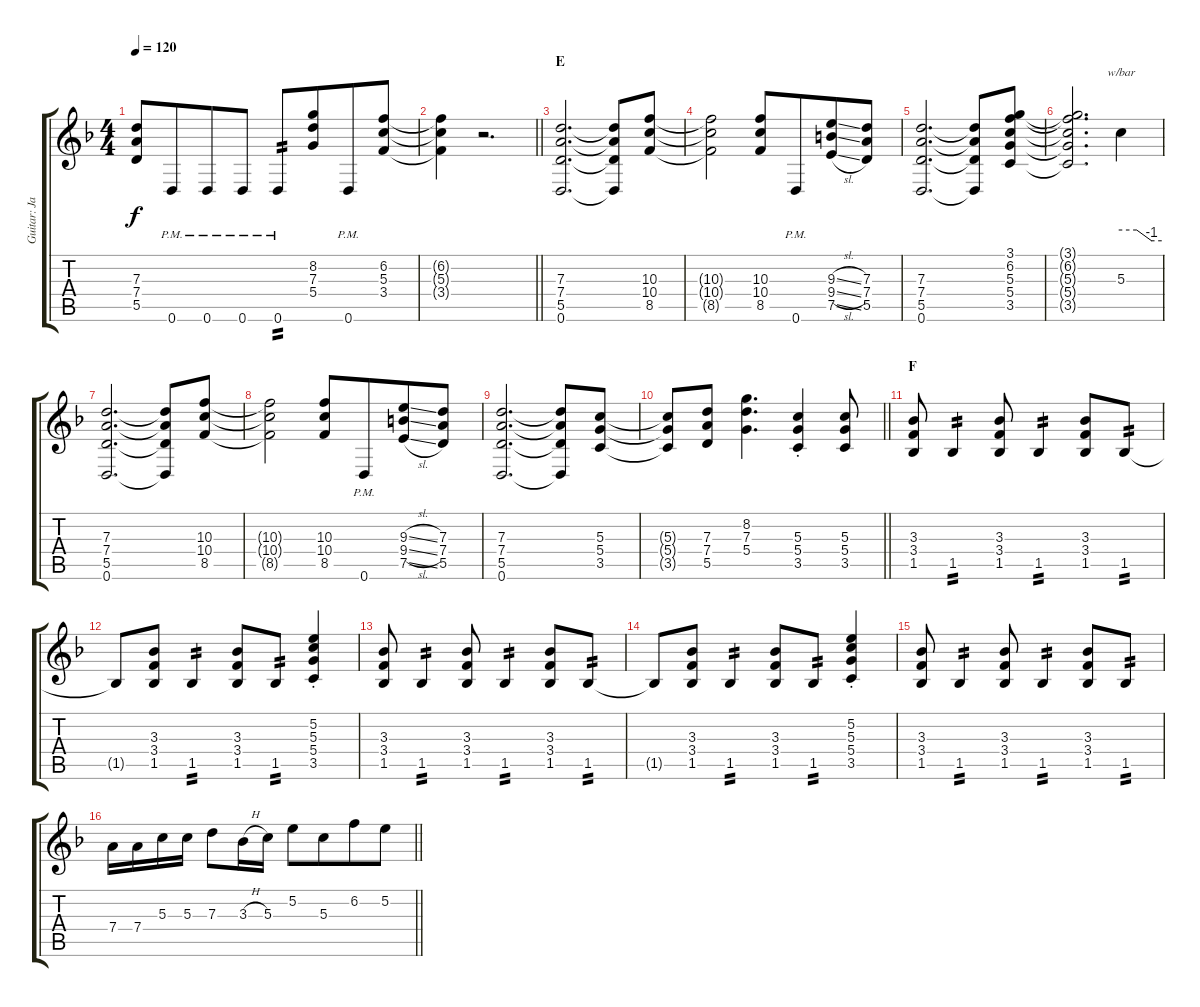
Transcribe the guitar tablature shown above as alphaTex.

\track ("Guitar: Jake" "Guitar: Ja") {instrument distortionguitar}
\staff {score tabs}
\tuning (E4 B3 G3 D3 A2 D2) {hide}
\ts (4 4)
\tempo 120
\clef g2
\ks f
(7.3{t} 7.4{t} 5.5{t}).8{dy f} 0.6{pm}.8{beam merge} 0.6{pm}.8 0.6{pm}.8 0.6{pm}.8{tp 2} (8.2 7.3 5.4).8{beam merge} 0.6{pm}.8 (6.2 5.3 3.4).8 |
\barLineRight lightlight
(6.2{t} 5.3{t} 3.4{t}).4 r.2{d} |
\section ("" "E")
(7.3 7.4 5.5 0.6).2{d} (7.3{t} 7.4{t} 5.5{t} 0.6{t}).8 (10.3 10.4 8.5).8 |
(10.3{t} 10.4{t} 8.5{t}).2 (10.3 10.4 8.5).8 0.6{pm}.8{beam merge} (9.3{sl} 9.4{sl} 7.5{sl}).8 (7.3 7.4 5.5).8 |
(7.3 7.4 5.5 0.6).2{d} (7.3{t} 7.4{t} 5.5{t} 0.6{t}).8 (3.1 6.2 5.3 5.4 3.5).8 |
(3.1{t} 6.2{t} 5.3{t} 5.4{t} 3.5{t}).2{d} 5.3.4{tbe (custom default 0 0 23 0 45 -4 60 -4)} |
(7.3 7.4 5.5 0.6).2{d} (7.3{t} 7.4{t} 5.5{t} 0.6{t}).8 (10.3 10.4 8.5).8 |
(10.3{t} 10.4{t} 8.5{t}).2 (10.3 10.4 8.5).8 0.6{pm}.8{beam merge} (9.3{sl} 9.4{sl} 7.5{sl}).8 (7.3 7.4 5.5).8 |
(7.3 7.4 5.5 0.6).2{d} (7.3{t} 7.4{t} 5.5{t} 0.6{t}).8 (5.3 5.4 3.5).8 |
\barLineRight lightlight
(5.3{t} 5.4{t} 3.5{t}).8 (7.3 7.4 5.5).8 (8.2 7.3 5.4).4{d} (5.3{st} 5.4{st} 3.5{st}).4 (5.3 5.4 3.5).8 |
\section ("" "F")
(3.3 3.4 1.5).8 1.5.4{tp 2} (3.3 3.4 1.5).8 1.5.4{tp 2} (3.3 3.4 1.5).8 1.5.8{tp 2} |
1.5{t}.8 (3.3 3.4 1.5).8 1.5.4{tp 2} (3.3 3.4 1.5).8 1.5.8{tp 2} (5.2{st} 5.3{st} 5.4{st} 3.5{st}).4 |
(3.3 3.4 1.5).8 1.5.4{tp 2} (3.3 3.4 1.5).8 1.5.4{tp 2} (3.3 3.4 1.5).8 1.5.8{tp 2} |
1.5{t}.8 (3.3 3.4 1.5).8 1.5.4{tp 2} (3.3 3.4 1.5).8 1.5.8{tp 2} (5.2{st} 5.3{st} 5.4{st} 3.5{st}).4 |
(3.3 3.4 1.5).8 1.5.4{tp 2} (3.3 3.4 1.5).8 1.5.4{tp 2} (3.3 3.4 1.5).8 1.5.8{tp 2} |
\barLineRight lightlight
7.4.16 7.4.16 5.3.16 5.3.16 7.3.8 3.3{h}.16 5.3.16 5.2.8 5.3.8{beam merge} 6.2.8 5.2.8
